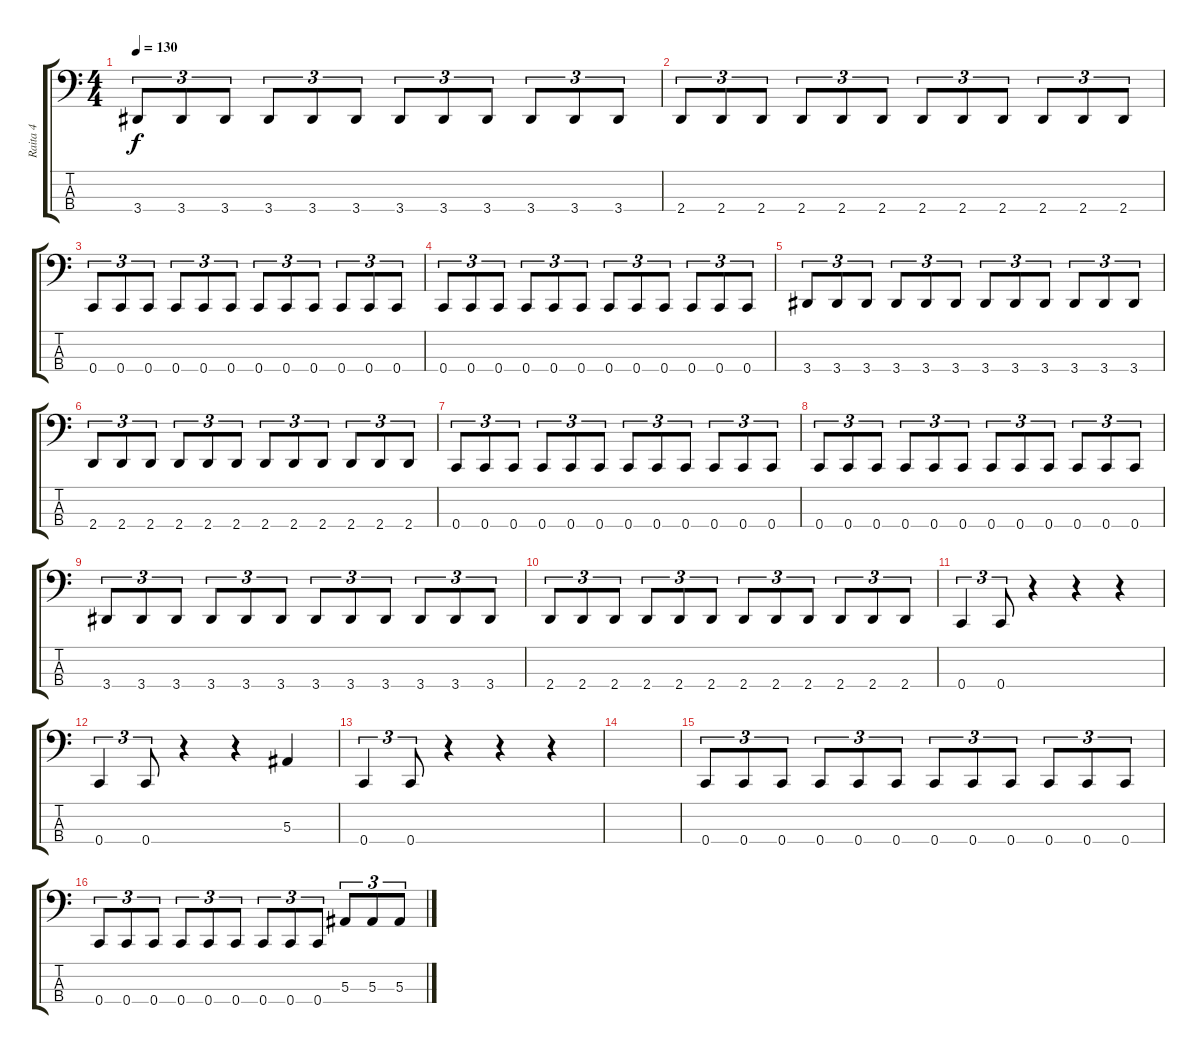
\track ("Raita 4" "Raita 4") {instrument electricbasspick}
\staff {score tabs}
\tuning (Eb2 Bb1 F1 C1) {hide}
\ts (4 4)
\tempo 130
\clef f4
\ks c
3.4.8{tu (3 2) dy f} 3.4.8{tu (3 2)} 3.4.8{tu (3 2)} 3.4.8{tu (3 2)} 3.4.8{tu (3 2)} 3.4.8{tu (3 2)} 3.4.8{tu (3 2)} 3.4.8{tu (3 2)} 3.4.8{tu (3 2)} 3.4.8{tu (3 2)} 3.4.8{tu (3 2)} 3.4.8{tu (3 2)} |
2.4.8{tu (3 2)} 2.4.8{tu (3 2)} 2.4.8{tu (3 2)} 2.4.8{tu (3 2)} 2.4.8{tu (3 2)} 2.4.8{tu (3 2)} 2.4.8{tu (3 2)} 2.4.8{tu (3 2)} 2.4.8{tu (3 2)} 2.4.8{tu (3 2)} 2.4.8{tu (3 2)} 2.4.8{tu (3 2)} |
0.4.8{tu (3 2)} 0.4.8{tu (3 2)} 0.4.8{tu (3 2)} 0.4.8{tu (3 2)} 0.4.8{tu (3 2)} 0.4.8{tu (3 2)} 0.4.8{tu (3 2)} 0.4.8{tu (3 2)} 0.4.8{tu (3 2)} 0.4.8{tu (3 2)} 0.4.8{tu (3 2)} 0.4.8{tu (3 2)} |
0.4.8{tu (3 2)} 0.4.8{tu (3 2)} 0.4.8{tu (3 2)} 0.4.8{tu (3 2)} 0.4.8{tu (3 2)} 0.4.8{tu (3 2)} 0.4.8{tu (3 2)} 0.4.8{tu (3 2)} 0.4.8{tu (3 2)} 0.4.8{tu (3 2)} 0.4.8{tu (3 2)} 0.4.8{tu (3 2)} |
3.4.8{tu (3 2)} 3.4.8{tu (3 2)} 3.4.8{tu (3 2)} 3.4.8{tu (3 2)} 3.4.8{tu (3 2)} 3.4.8{tu (3 2)} 3.4.8{tu (3 2)} 3.4.8{tu (3 2)} 3.4.8{tu (3 2)} 3.4.8{tu (3 2)} 3.4.8{tu (3 2)} 3.4.8{tu (3 2)} |
2.4.8{tu (3 2)} 2.4.8{tu (3 2)} 2.4.8{tu (3 2)} 2.4.8{tu (3 2)} 2.4.8{tu (3 2)} 2.4.8{tu (3 2)} 2.4.8{tu (3 2)} 2.4.8{tu (3 2)} 2.4.8{tu (3 2)} 2.4.8{tu (3 2)} 2.4.8{tu (3 2)} 2.4.8{tu (3 2)} |
0.4.8{tu (3 2)} 0.4.8{tu (3 2)} 0.4.8{tu (3 2)} 0.4.8{tu (3 2)} 0.4.8{tu (3 2)} 0.4.8{tu (3 2)} 0.4.8{tu (3 2)} 0.4.8{tu (3 2)} 0.4.8{tu (3 2)} 0.4.8{tu (3 2)} 0.4.8{tu (3 2)} 0.4.8{tu (3 2)} |
0.4.8{tu (3 2)} 0.4.8{tu (3 2)} 0.4.8{tu (3 2)} 0.4.8{tu (3 2)} 0.4.8{tu (3 2)} 0.4.8{tu (3 2)} 0.4.8{tu (3 2)} 0.4.8{tu (3 2)} 0.4.8{tu (3 2)} 0.4.8{tu (3 2)} 0.4.8{tu (3 2)} 0.4.8{tu (3 2)} |
3.4.8{tu (3 2)} 3.4.8{tu (3 2)} 3.4.8{tu (3 2)} 3.4.8{tu (3 2)} 3.4.8{tu (3 2)} 3.4.8{tu (3 2)} 3.4.8{tu (3 2)} 3.4.8{tu (3 2)} 3.4.8{tu (3 2)} 3.4.8{tu (3 2)} 3.4.8{tu (3 2)} 3.4.8{tu (3 2)} |
2.4.8{tu (3 2)} 2.4.8{tu (3 2)} 2.4.8{tu (3 2)} 2.4.8{tu (3 2)} 2.4.8{tu (3 2)} 2.4.8{tu (3 2)} 2.4.8{tu (3 2)} 2.4.8{tu (3 2)} 2.4.8{tu (3 2)} 2.4.8{tu (3 2)} 2.4.8{tu (3 2)} 2.4.8{tu (3 2)} |
0.4.4{tu (3 2)} 0.4.8{tu (3 2)} r.4 r.4 r.4 |
0.4.4{tu (3 2)} 0.4.8{tu (3 2)} r.4 r.4 5.3.4 |
0.4.4{tu (3 2)} 0.4.8{tu (3 2)} r.4 r.4 r.4 |
|
0.4.8{tu (3 2)} 0.4.8{tu (3 2)} 0.4.8{tu (3 2)} 0.4.8{tu (3 2)} 0.4.8{tu (3 2)} 0.4.8{tu (3 2)} 0.4.8{tu (3 2)} 0.4.8{tu (3 2)} 0.4.8{tu (3 2)} 0.4.8{tu (3 2)} 0.4.8{tu (3 2)} 0.4.8{tu (3 2)} |
0.4.8{tu (3 2)} 0.4.8{tu (3 2)} 0.4.8{tu (3 2)} 0.4.8{tu (3 2)} 0.4.8{tu (3 2)} 0.4.8{tu (3 2)} 0.4.8{tu (3 2)} 0.4.8{tu (3 2)} 0.4.8{tu (3 2)} 5.3.8{tu (3 2)} 5.3.8{tu (3 2)} 5.3.8{tu (3 2)}
